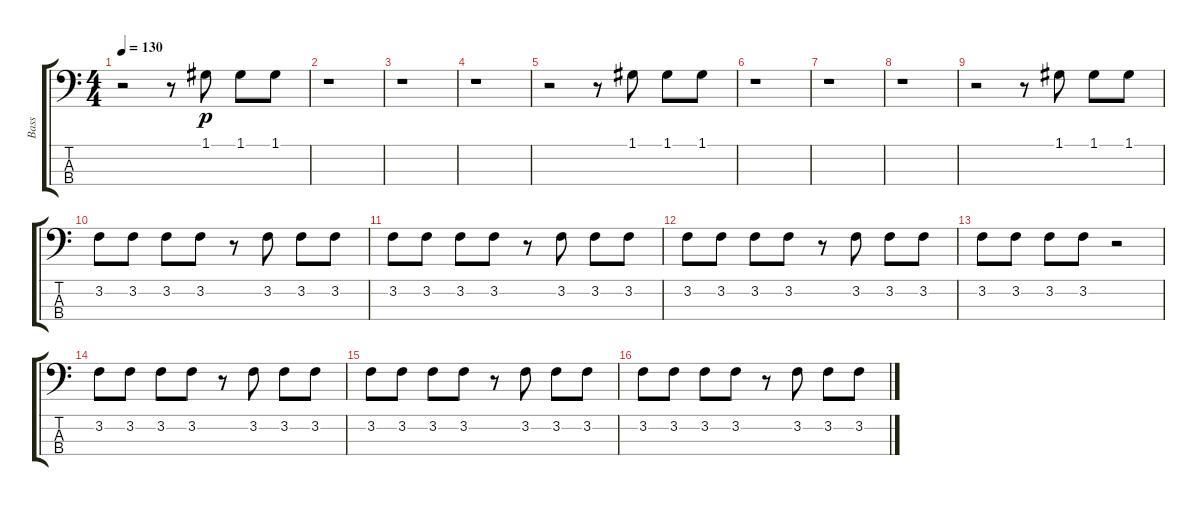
\track ("Bass" "Bass") {instrument fretlessbass}
\staff {score tabs}
\tuning (G2 D2 A1 E1) {hide}
\ts (4 4)
\tempo 130
\clef f4
\ks c
r.2{dy p} r.8 1.1.8 1.1.8 1.1.8 |
r.1 |
r.1 |
r.1 |
r.2 r.8 1.1.8 1.1.8 1.1.8 |
r.1 |
r.1 |
r.1 |
r.2 r.8 1.1.8 1.1.8 1.1.8 |
3.2.8 3.2.8 3.2.8 3.2.8 r.8 3.2.8 3.2.8 3.2.8 |
3.2.8 3.2.8 3.2.8 3.2.8 r.8 3.2.8 3.2.8 3.2.8 |
3.2.8 3.2.8 3.2.8 3.2.8 r.8 3.2.8 3.2.8 3.2.8 |
3.2.8 3.2.8 3.2.8 3.2.8 r.2 |
3.2.8 3.2.8 3.2.8 3.2.8 r.8 3.2.8 3.2.8 3.2.8 |
3.2.8 3.2.8 3.2.8 3.2.8 r.8 3.2.8 3.2.8 3.2.8 |
3.2.8 3.2.8 3.2.8 3.2.8 r.8 3.2.8 3.2.8 3.2.8
